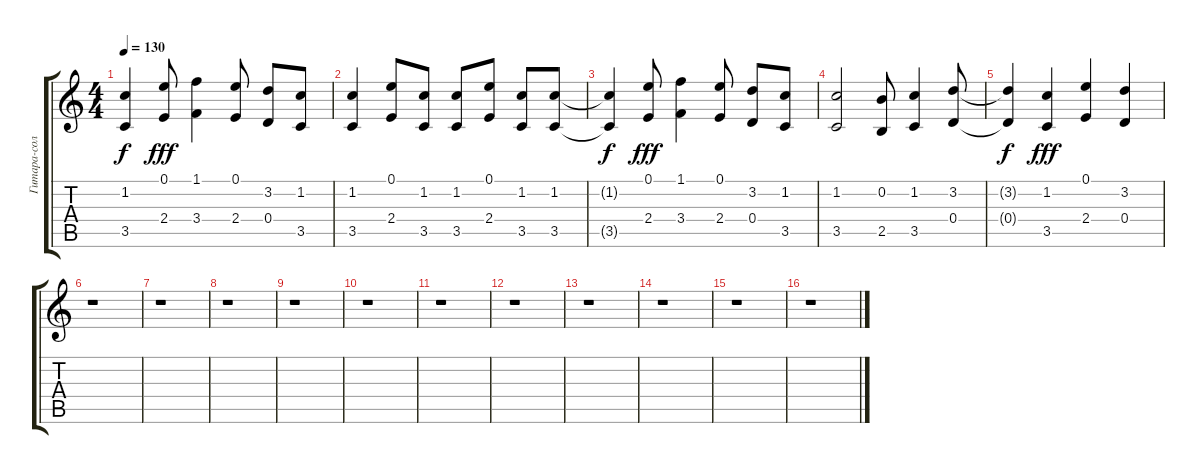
\track ("Гитара-соло" "Гитара-сол") {instrument overdrivenguitar}
\staff {score tabs}
\tuning (E4 B3 G3 D3 A2 E2) {hide}
\ts (4 4)
\tempo 130
\clef g2
\ks c
(1.2{t} 3.5{t}).4{dy f} (0.1 2.4).8{dy fff} (1.1 3.4).4 (0.1 2.4).8 (3.2 0.4).8 (1.2 3.5).8 |
(1.2 3.5).4 (0.1 2.4).8 (1.2 3.5).8 (1.2 3.5).8 (0.1 2.4).8 (1.2 3.5).8 (1.2 3.5).8 |
(1.2{t} 3.5{t}).4{dy f} (0.1 2.4).8{dy fff} (1.1 3.4).4 (0.1 2.4).8 (3.2 0.4).8 (1.2 3.5).8 |
(1.2 3.5).2 (0.2 2.5).8 (1.2 3.5).4 (3.2 0.4).8 |
(3.2{t} 0.4{t}).4{dy f} (1.2 3.5).4{dy fff} (0.1 2.4).4 (3.2 0.4).4 |
r.1 |
r.1 |
r.1 |
r.1 |
r.1 |
r.1 |
r.1 |
r.1 |
r.1 |
r.1 |
r.1
